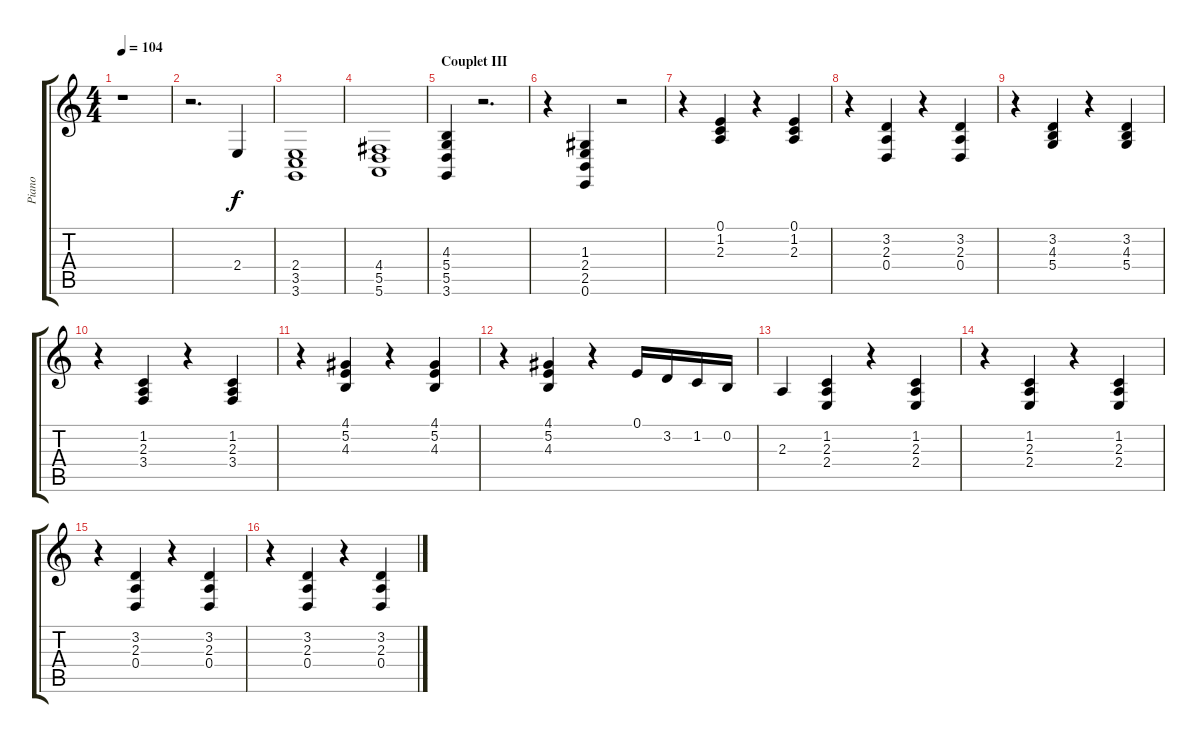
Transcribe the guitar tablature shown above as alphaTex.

\track ("Piano" "Piano") {instrument acousticgrandpiano}
\staff {score tabs}
\tuning (E4 B3 G3 D3 A2 E2) {hide}
\ts (4 4)
\tempo 104
\clef g2
\ks c
r.1{dy f} |
r.2{d} 2.4.4 |
(2.4 3.5 3.6).1 |
(4.4 5.5 5.6).1 |
\section ("" "Couplet III")
(4.3 5.4 5.5 3.6).4 r.2{d} |
r.4 (1.3 2.4 2.5 0.6).4 r.2 |
r.4 (0.1 1.2 2.3).4 r.4 (0.1 1.2 2.3).4 |
r.4 (3.2 2.3 0.4).4 r.4 (3.2 2.3 0.4).4 |
r.4 (3.2 4.3 5.4).4 r.4 (3.2 4.3 5.4).4 |
r.4 (1.2 2.3 3.4).4 r.4 (1.2 2.3 3.4).4 |
r.4 (4.1 5.2 4.3).4 r.4 (4.1 5.2 4.3).4 |
r.4 (4.1 5.2 4.3).4 r.4 0.1.16 3.2.16 1.2.16 0.2.16 |
2.3.4 (1.2 2.3 2.4).4 r.4 (1.2 2.3 2.4).4 |
r.4 (1.2 2.3 2.4).4 r.4 (1.2 2.3 2.4).4 |
r.4 (3.2 2.3 0.4).4 r.4 (3.2 2.3 0.4).4 |
r.4 (3.2 2.3 0.4).4 r.4 (3.2 2.3 0.4).4
